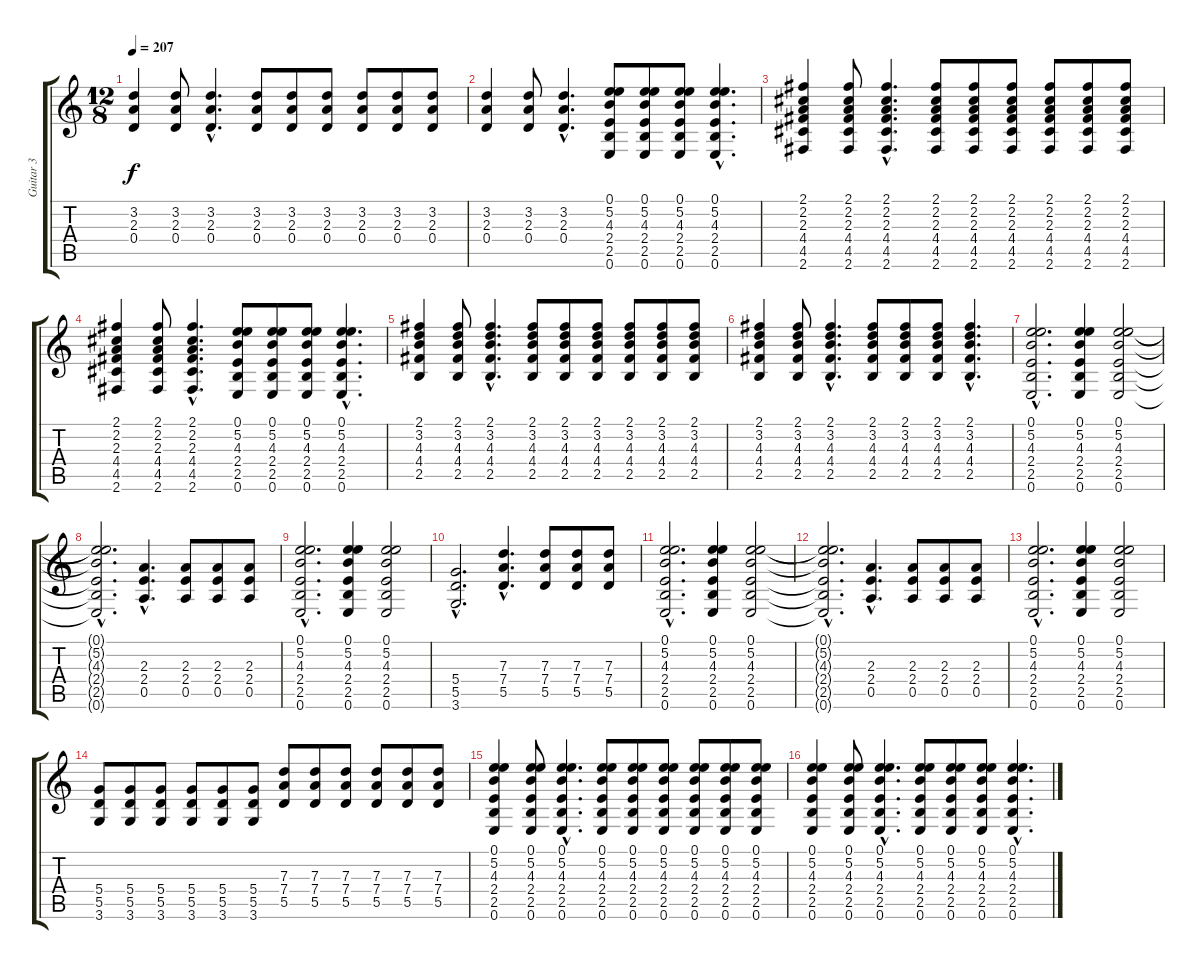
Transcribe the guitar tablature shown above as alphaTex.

\track ("Guitar 3" "Guitar 3") {instrument overdrivenguitar}
\staff {score tabs}
\tuning (E4 B3 G3 D3 A2 E2) {hide}
\ts (12 8)
\tempo 207
\clef g2
\ks c
(3.2 2.3 0.4).4{dy f} (3.2 2.3 0.4).8 (3.2{hac} 2.3{hac} 0.4{hac}).4{d} (3.2 2.3 0.4).8 (3.2 2.3 0.4).8 (3.2 2.3 0.4).8 (3.2 2.3 0.4).8 (3.2 2.3 0.4).8 (3.2 2.3 0.4).8 |
(3.2 2.3 0.4).4 (3.2 2.3 0.4).8 (3.2{hac} 2.3{hac} 0.4{hac}).4{d} (0.1 5.2 4.3 2.4 2.5 0.6).8 (0.1 5.2 4.3 2.4 2.5 0.6).8 (0.1 5.2 4.3 2.4 2.5 0.6).8 (0.1{hac} 5.2{hac} 4.3{hac} 2.4{hac} 2.5{hac} 0.6{hac}).4{d} |
(2.1 2.2 2.3 4.4 4.5 2.6).4 (2.1 2.2 2.3 4.4 4.5 2.6).8 (2.1{hac} 2.2{hac} 2.3{hac} 4.4{hac} 4.5{hac} 2.6{hac}).4{d} (2.1 2.2 2.3 4.4 4.5 2.6).8 (2.1 2.2 2.3 4.4 4.5 2.6).8 (2.1 2.2 2.3 4.4 4.5 2.6).8 (2.1 2.2 2.3 4.4 4.5 2.6).8 (2.1 2.2 2.3 4.4 4.5 2.6).8 (2.1 2.2 2.3 4.4 4.5 2.6).8 |
(2.1 2.2 2.3 4.4 4.5 2.6).4 (2.1 2.2 2.3 4.4 4.5 2.6).8 (2.1{hac} 2.2{hac} 2.3{hac} 4.4{hac} 4.5{hac} 2.6{hac}).4{d} (0.1 5.2 4.3 2.4 2.5 0.6).8 (0.1 5.2 4.3 2.4 2.5 0.6).8 (0.1 5.2 4.3 2.4 2.5 0.6).8 (0.1{hac} 5.2{hac} 4.3{hac} 2.4{hac} 2.5{hac} 0.6{hac}).4{d} |
(2.1 3.2 4.3 4.4 2.5).4 (2.1 3.2 4.3 4.4 2.5).8 (2.1{hac} 3.2{hac} 4.3{hac} 4.4{hac} 2.5{hac}).4{d} (2.1 3.2 4.3 4.4 2.5).8 (2.1 3.2 4.3 4.4 2.5).8 (2.1 3.2 4.3 4.4 2.5).8 (2.1 3.2 4.3 4.4 2.5).8 (2.1 3.2 4.3 4.4 2.5).8 (2.1 3.2 4.3 4.4 2.5).8 |
(2.1 3.2 4.3 4.4 2.5).4 (2.1 3.2 4.3 4.4 2.5).8 (2.1{hac} 3.2{hac} 4.3{hac} 4.4{hac} 2.5{hac}).4{d} (2.1 3.2 4.3 4.4 2.5).8 (2.1 3.2 4.3 4.4 2.5).8 (2.1 3.2 4.3 4.4 2.5).8 (2.1{hac} 3.2{hac} 4.3{hac} 4.4{hac} 2.5{hac}).4{d} |
(0.1{hac} 5.2{hac} 4.3{hac} 2.4{hac} 2.5{hac} 0.6{hac}).2{d} (0.1 5.2 4.3 2.4 2.5 0.6).4 (0.1 5.2 4.3 2.4 2.5 0.6).2 |
(0.1{hac t} 5.2{hac t} 4.3{hac t} 2.4{hac t} 2.5{hac t} 0.6{hac t}).2{d} (2.3{hac} 2.4{hac} 0.5{hac}).4{d} (2.3 2.4 0.5).8 (2.3 2.4 0.5).8 (2.3 2.4 0.5).8 |
(0.1{hac} 5.2{hac} 4.3{hac} 2.4{hac} 2.5{hac} 0.6{hac}).2{d} (0.1 5.2 4.3 2.4 2.5 0.6).4 (0.1 5.2 4.3 2.4 2.5 0.6).2 |
(5.4{hac} 5.5{hac} 3.6{hac}).2{d} (7.3{hac} 7.4{hac} 5.5{hac}).4{d} (7.3 7.4 5.5).8 (7.3 7.4 5.5).8 (7.3 7.4 5.5).8 |
(0.1{hac} 5.2{hac} 4.3{hac} 2.4{hac} 2.5{hac} 0.6{hac}).2{d} (0.1 5.2 4.3 2.4 2.5 0.6).4 (0.1 5.2 4.3 2.4 2.5 0.6).2 |
(0.1{hac t} 5.2{hac t} 4.3{hac t} 2.4{hac t} 2.5{hac t} 0.6{hac t}).2{d} (2.3{hac} 2.4{hac} 0.5{hac}).4{d} (2.3 2.4 0.5).8 (2.3 2.4 0.5).8 (2.3 2.4 0.5).8 |
(0.1{hac} 5.2{hac} 4.3{hac} 2.4{hac} 2.5{hac} 0.6{hac}).2{d} (0.1 5.2 4.3 2.4 2.5 0.6).4 (0.1 5.2 4.3 2.4 2.5 0.6).2 |
(5.4 5.5 3.6).8 (5.4 5.5 3.6).8 (5.4 5.5 3.6).8 (5.4 5.5 3.6).8 (5.4 5.5 3.6).8 (5.4 5.5 3.6).8 (7.3 7.4 5.5).8 (7.3 7.4 5.5).8 (7.3 7.4 5.5).8 (7.3 7.4 5.5).8 (7.3 7.4 5.5).8 (7.3 7.4 5.5).8 |
(0.1 5.2 4.3 2.4 2.5 0.6).4 (0.1 5.2 4.3 2.4 2.5 0.6).8 (0.1{hac} 5.2{hac} 4.3{hac} 2.4{hac} 2.5{hac} 0.6{hac}).4{d} (0.1 5.2 4.3 2.4 2.5 0.6).8 (0.1 5.2 4.3 2.4 2.5 0.6).8 (0.1 5.2 4.3 2.4 2.5 0.6).8 (0.1 5.2 4.3 2.4 2.5 0.6).8 (0.1 5.2 4.3 2.4 2.5 0.6).8 (0.1 5.2 4.3 2.4 2.5 0.6).8 |
(0.1 5.2 4.3 2.4 2.5 0.6).4 (0.1 5.2 4.3 2.4 2.5 0.6).8 (0.1{hac} 5.2{hac} 4.3{hac} 2.4{hac} 2.5{hac} 0.6{hac}).4{d} (0.1 5.2 4.3 2.4 2.5 0.6).8 (0.1 5.2 4.3 2.4 2.5 0.6).8 (0.1 5.2 4.3 2.4 2.5 0.6).8 (0.1{hac} 5.2{hac} 4.3{hac} 2.4{hac} 2.5{hac} 0.6{hac}).4{d}
